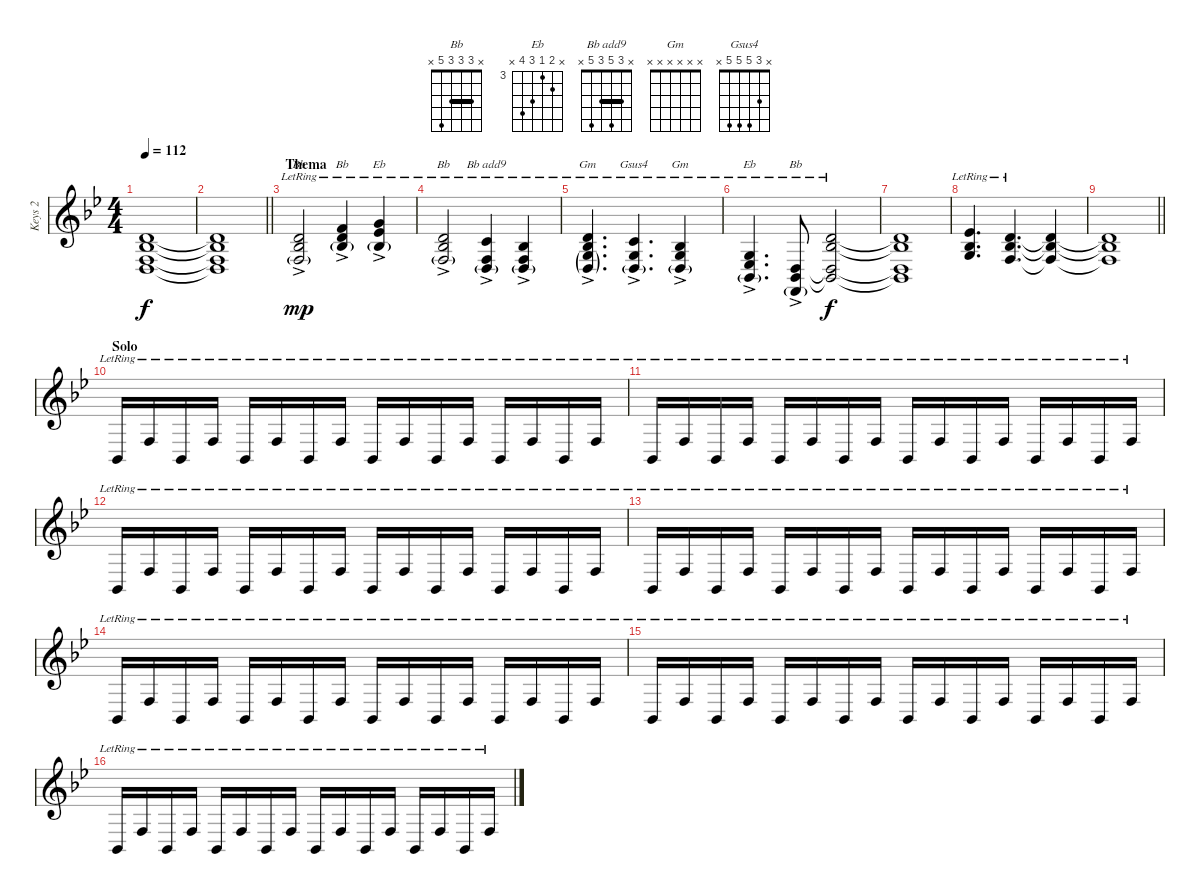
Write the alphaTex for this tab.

\track ("Keys 2" "Keys 2") {instrument stringensemble2}
\staff {score}
\tuning (E4 B3 G3 D3 A2 E2) {hide}
\chord ("Bb" x 3 3 3 x x) {barre 3}
\chord ("Bb" x 6 7 8 x x) {firstfret 6}
\chord ("Eb" x 8 8 8 x x) {firstfret 8 barre 8}
\chord ("Bb" x x x x x x)
\chord ("Bb add9" x 3 5 3 5 x) {barre 3}
\chord ("Gm" x 3 3 5 5 x) {barre 3}
\chord ("Gsus4" x 3 5 5 5 x)
\chord ("Gm" x x x x x x)
\chord ("Eb" x 4 3 5 6 x) {firstfret 3}
\chord ("Bb" x 3 3 3 5 x) {barre 3}
\ts (4 4)
\tempo 112
\clef g2
\ks bb
(3.2{t} 3.3{t} 3.4{t} 5.5{t}).1{dy f} |
\barLineRight lightlight
(3.2{t} 3.3{t} 3.4{t} 5.5{t}).1 |
\section ("" "Thema")
(3.2{ac lr} 3.3{ac lr} 3.4{g lr}).2{ch "Bb" dy mp volume 16} (6.2{ac lr} 7.3{ac lr} 8.4{g lr}).4{ch "Bb"} (8.2{ac lr} 8.3{ac lr} 8.4{g lr}).4{ch "Eb"} |
(3.2{ac lr} 3.3{ac lr} 3.4{g lr}).2{ch "Bb"} (1.2{ac lr} 3.4{ac lr} 5.5{g lr}).4{ch "Bb add9"} (3.3{ac lr} 3.4{ac lr} 5.5{g lr}).4 |
(3.2{ac lr} 3.3{ac lr} 5.4{g lr} 5.5{g lr}).4{d ch "Gm"} (5.3{ac lr} 5.4{ac lr} 5.5{g lr}).4{d ch "Gsus4"} (3.3{ac lr} 5.4{ac lr} 5.5{g lr}).4{ch "Gm"} |
(5.4{ac lr} 6.5{ac lr} 6.6{g lr}).4{d ch "Eb"} (0.4{ac lr} 1.5{ac lr} 1.6{g lr}).8{ch "Bb"} (3.2{lr} 3.3{lr} 0.4{t} 1.5{t}).2{dy f} |
(3.2{t} 3.3{t} 0.4{t} 1.5{t}).1 |
(4.2{lr} 3.3{lr} 5.4{lr}).4{d volume 10} (3.2{lr} 3.3{lr} 3.4{lr}).4{d} (3.2{t} 3.3{t} 3.4{t}).4 |
\barLineRight lightlight
(3.2{t} 3.3{t} 3.4{t}).1 |
\section ("" "Solo")
6.6{lr}.16 8.5{lr}.16 6.6{lr}.16 8.5{lr}.16 6.6{lr}.16 8.5{lr}.16 6.6{lr}.16 8.5{lr}.16 6.6{lr}.16 8.5{lr}.16 6.6{lr}.16 8.5{lr}.16 6.6{lr}.16 8.5{lr}.16 6.6{lr}.16 8.5{lr}.16 |
6.6{lr}.16 8.5{lr}.16 6.6{lr}.16 8.5{lr}.16 6.6{lr}.16 8.5{lr}.16 6.6{lr}.16 8.5{lr}.16 6.6{lr}.16 8.5{lr}.16 6.6{lr}.16 8.5{lr}.16 6.6{lr}.16 8.5{lr}.16 6.6{lr}.16 8.5{lr}.16 |
6.6{lr}.16 8.5{lr}.16 6.6{lr}.16 8.5{lr}.16 6.6{lr}.16 8.5{lr}.16 6.6{lr}.16 8.5{lr}.16 6.6{lr}.16 8.5{lr}.16 6.6{lr}.16 8.5{lr}.16 6.6{lr}.16 8.5{lr}.16 6.6{lr}.16 8.5{lr}.16 |
6.6{lr}.16 8.5{lr}.16 6.6{lr}.16 8.5{lr}.16 6.6{lr}.16 8.5{lr}.16 6.6{lr}.16 8.5{lr}.16 6.6{lr}.16 8.5{lr}.16 6.6{lr}.16 8.5{lr}.16 6.6{lr}.16 8.5{lr}.16 6.6{lr}.16 8.5{lr}.16 |
6.6{lr}.16 8.5{lr}.16 6.6{lr}.16 8.5{lr}.16 6.6{lr}.16 8.5{lr}.16 6.6{lr}.16 8.5{lr}.16 6.6{lr}.16 8.5{lr}.16 6.6{lr}.16 8.5{lr}.16 6.6{lr}.16 8.5{lr}.16 6.6{lr}.16 8.5{lr}.16 |
6.6{lr}.16 8.5{lr}.16 6.6{lr}.16 8.5{lr}.16 6.6{lr}.16 8.5{lr}.16 6.6{lr}.16 8.5{lr}.16 6.6{lr}.16 8.5{lr}.16 6.6{lr}.16 8.5{lr}.16 6.6{lr}.16 8.5{lr}.16 6.6{lr}.16 8.5{lr}.16 |
6.6{lr}.16 8.5{lr}.16 6.6{lr}.16 8.5{lr}.16 6.6{lr}.16 8.5{lr}.16 6.6{lr}.16 8.5{lr}.16 6.6{lr}.16 8.5{lr}.16 6.6{lr}.16 8.5{lr}.16 6.6{lr}.16 8.5{lr}.16 6.6{lr}.16 8.5{lr}.16
